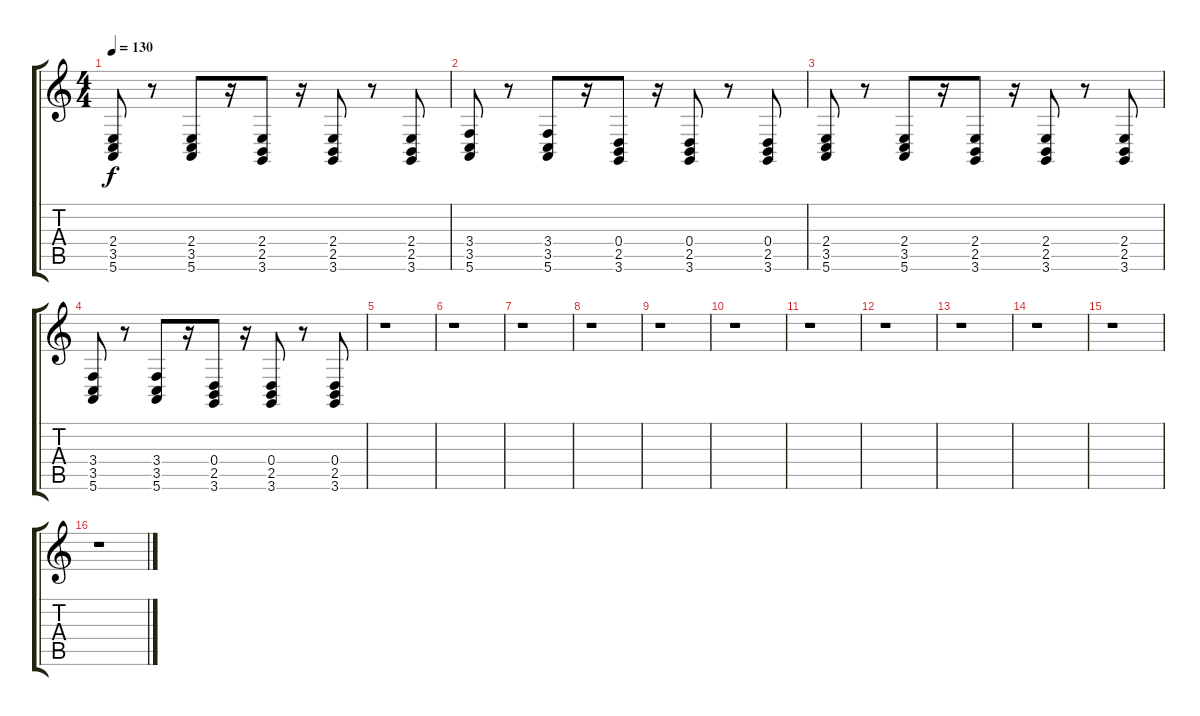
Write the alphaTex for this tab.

\track "" {instrument brightacousticpiano}
\staff {score tabs}
\tuning (E4 B3 G3 D3 A2 E2) {hide}
\ts (4 4)
\tempo 130
\clef g2
\ks c
(2.4 3.5 5.6).8{dy f} r.8 (2.4 3.5 5.6).8 r.16 (2.4 2.5 3.6).8 r.16 (2.4 2.5 3.6).8 r.8 (2.4 2.5 3.6).8 |
(3.4 3.5 5.6).8 r.8 (3.4 3.5 5.6).8 r.16 (0.4 2.5 3.6).8 r.16 (0.4 2.5 3.6).8 r.8 (0.4 2.5 3.6).8 |
(2.4 3.5 5.6).8 r.8 (2.4 3.5 5.6).8 r.16 (2.4 2.5 3.6).8 r.16 (2.4 2.5 3.6).8 r.8 (2.4 2.5 3.6).8 |
(3.4 3.5 5.6).8 r.8 (3.4 3.5 5.6).8 r.16 (0.4 2.5 3.6).8 r.16 (0.4 2.5 3.6).8 r.8 (0.4 2.5 3.6).8 |
r.1 |
r.1 |
r.1 |
r.1 |
r.1 |
r.1 |
r.1 |
r.1 |
r.1 |
r.1 |
r.1 |
r.1
